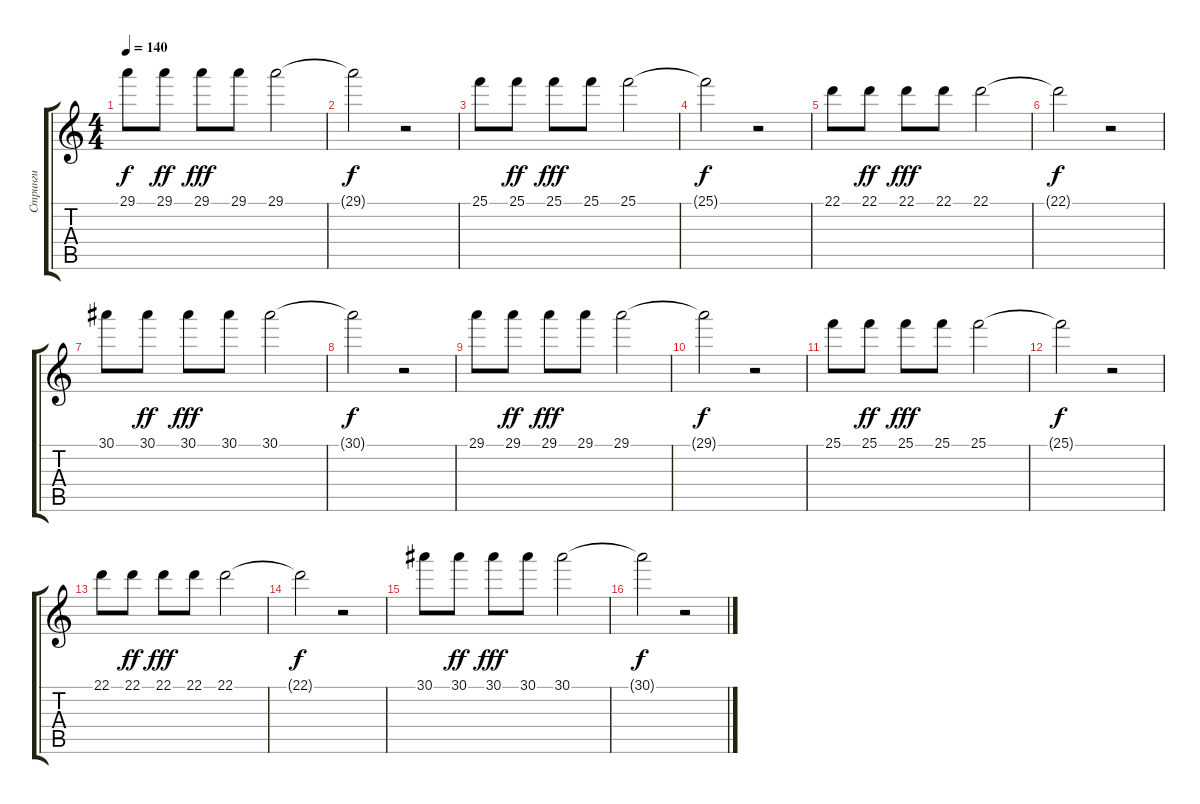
\track ("Стринги" "Стринги") {instrument stringensemble2}
\staff {score tabs}
\tuning (E4 B3 G3 D3 A2 E2) {hide}
\ts (4 4)
\tempo 140
\clef g2
\ks c
29.1.8{dy f} 29.1.8{dy ff} 29.1.8{dy fff} 29.1.8 29.1.2 |
29.1{t}.2{dy f} r.2 |
25.1.8 25.1.8{dy ff} 25.1.8{dy fff} 25.1.8 25.1.2 |
25.1{t}.2{dy f} r.2 |
22.1.8 22.1.8{dy ff} 22.1.8{dy fff} 22.1.8 22.1.2 |
22.1{t}.2{dy f} r.2 |
30.1.8 30.1.8{dy ff} 30.1.8{dy fff} 30.1.8 30.1.2 |
30.1{t}.2{dy f} r.2 |
29.1.8 29.1.8{dy ff} 29.1.8{dy fff} 29.1.8 29.1.2 |
29.1{t}.2{dy f} r.2 |
25.1.8 25.1.8{dy ff} 25.1.8{dy fff} 25.1.8 25.1.2 |
25.1{t}.2{dy f} r.2 |
22.1.8 22.1.8{dy ff} 22.1.8{dy fff} 22.1.8 22.1.2 |
22.1{t}.2{dy f} r.2 |
30.1.8 30.1.8{dy ff} 30.1.8{dy fff} 30.1.8 30.1.2 |
30.1{t}.2{dy f} r.2
